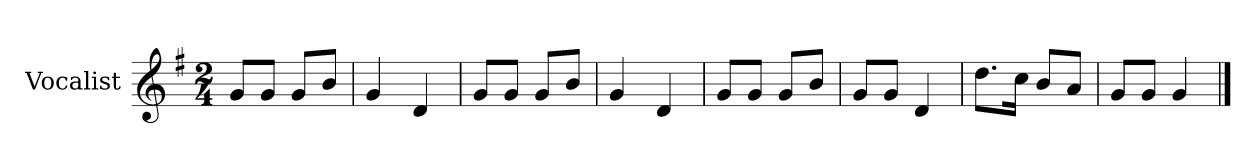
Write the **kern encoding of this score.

**kern
*part1
*staff1
*I"Vocalist
*k[f#]
*G:
*M2/4
=1
8gL
8gJ
8gL
8bJ
=2
4g
4d
=3
8gL
8gJ
8gL
8bJ
=4
4g
4d
=5
8gL
8gJ
8gL
8bJ
=6
8gL
8gJ
4d
=7
8.ddL
16ccJk
8bL
8aJ
=8
8gL
8gJ
4g
==
*-
